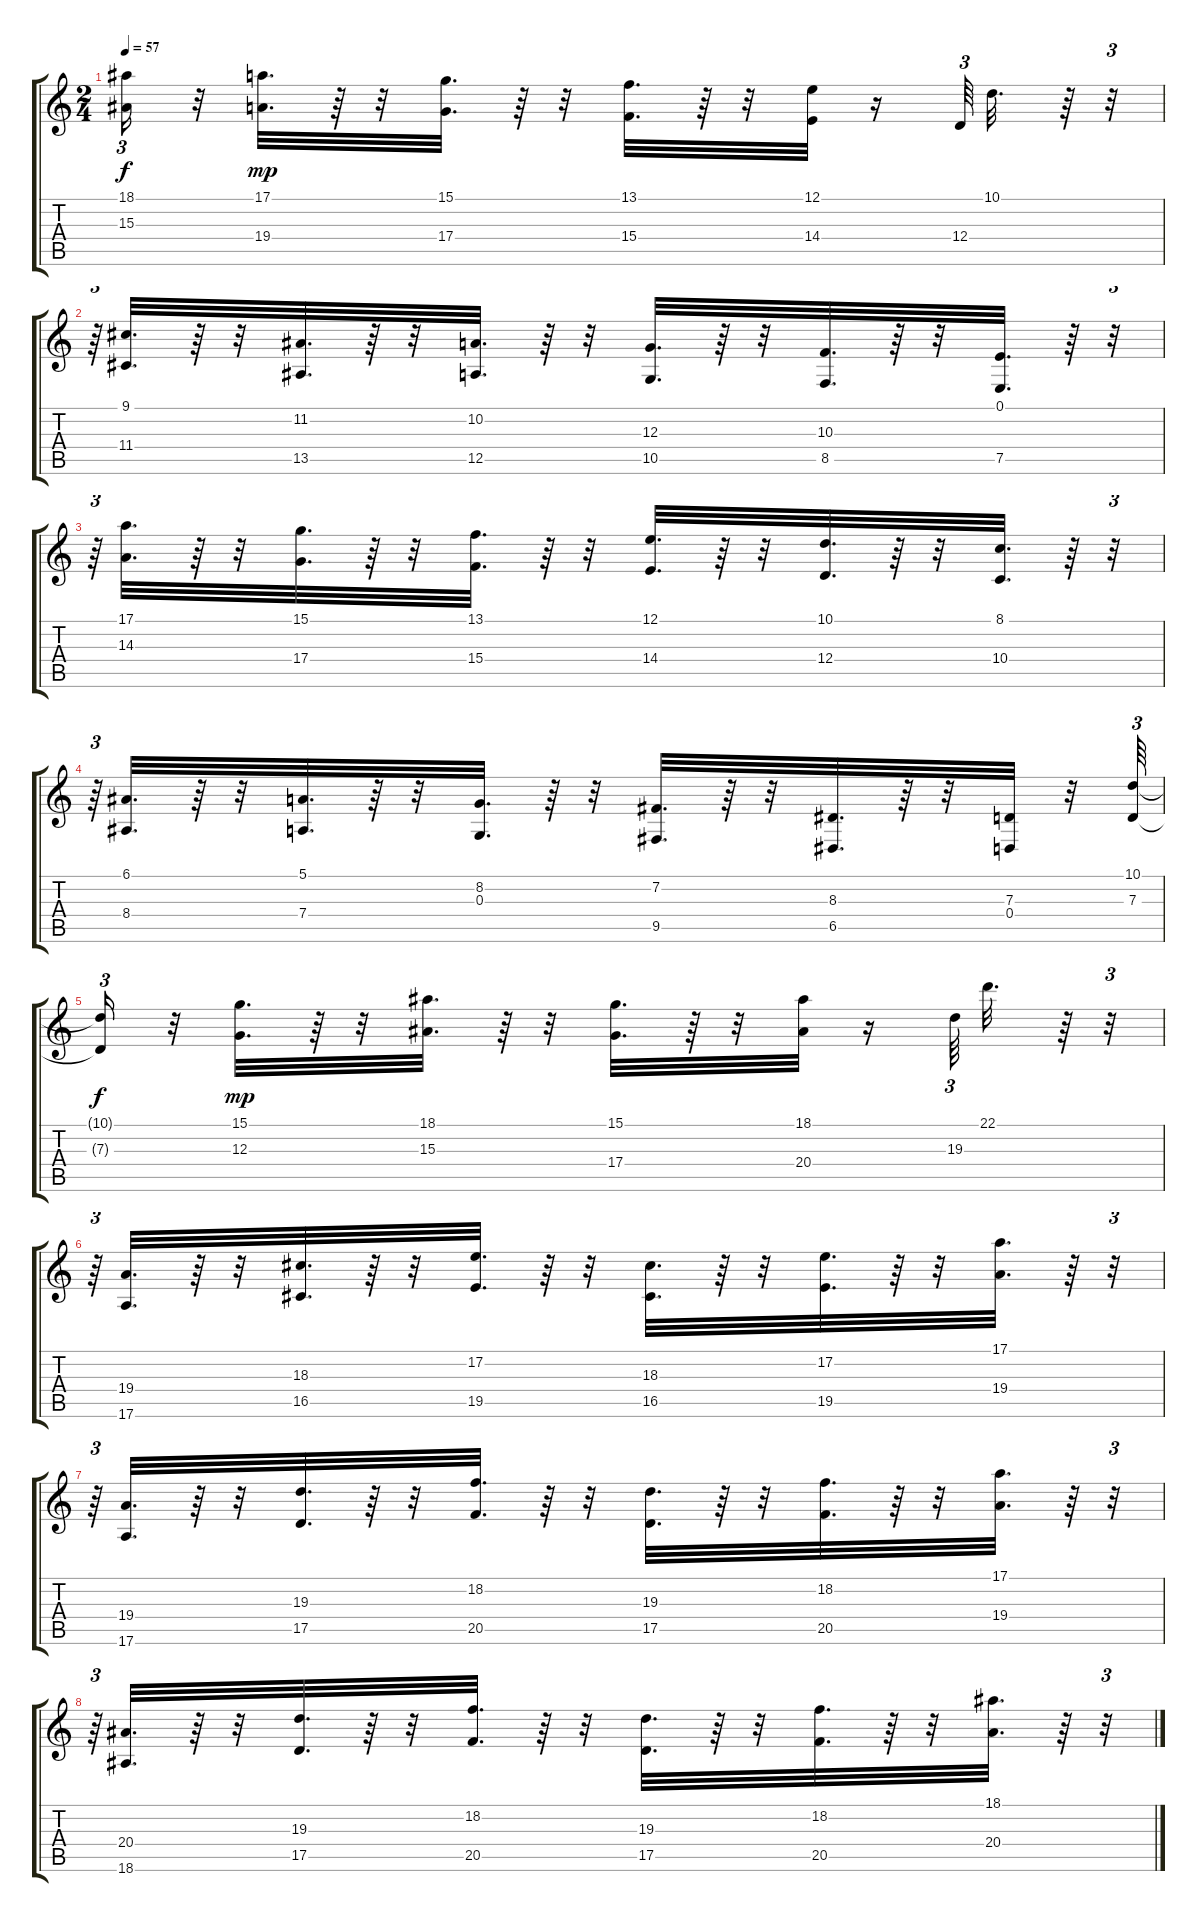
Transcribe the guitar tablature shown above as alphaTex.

\track "" {instrument stringensemble1}
\staff {score tabs}
\tuning (E4 B3 G3 D3 A2 E2) {hide}
\ts (2 4)
\tempo 57
\clef g2
\ks c
(18.1{t} 15.3{t}).16{tu (3 2) dy f} r.32 (17.1 19.4).32{d dy mp} r.64 r.32 (15.1 17.4).32{d} r.64 r.32 (13.1 15.4).32{d} r.64 r.32 (12.1 14.4).32 r.16 12.4.64{tu (3 2)} 10.1.32{d} r.64 r.32{tu (3 2)} |
r.64{tu (3 2)} (9.1 11.4).32{d} r.64 r.32 (11.2 13.5).32{d} r.64 r.32 (10.2 12.5).32{d} r.64 r.32 (12.3 10.5).32{d} r.64 r.32 (10.3 8.5).32{d} r.64 r.32 (0.1 7.5).32{d} r.64 r.32{tu (3 2)} |
r.64{tu (3 2)} (17.1 14.3).32{d} r.64 r.32 (15.1 17.4).32{d} r.64 r.32 (13.1 15.4).32{d} r.64 r.32 (12.1 14.4).32{d} r.64 r.32 (10.1 12.4).32{d} r.64 r.32 (8.1 10.4).32{d} r.64 r.32{tu (3 2)} |
r.64{tu (3 2)} (6.1 8.4).32{d} r.64 r.32 (5.1 7.4).32{d} r.64 r.32 (8.2 0.3).32{d} r.64 r.32 (7.2 9.5).32{d} r.64 r.32 (8.3 6.5).32{d} r.64 r.32 (7.3 0.4).32 r.32 (10.1 7.3).64{tu (3 2)} |
(10.1{t} 7.3{t}).16{tu (3 2) dy f} r.32 (15.1 12.3).32{d dy mp} r.64 r.32 (18.1 15.3).32{d} r.64 r.32 (15.1 17.4).32{d} r.64 r.32 (18.1 20.4).32 r.16 19.3.64{tu (3 2)} 22.1.32{d} r.64 r.32{tu (3 2)} |
r.64{tu (3 2)} (19.4 17.6).32{d} r.64 r.32 (18.3 16.5).32{d} r.64 r.32 (17.2 19.5).32{d} r.64 r.32 (18.3 16.5).32{d} r.64 r.32 (17.2 19.5).32{d} r.64 r.32 (17.1 19.4).32{d} r.64 r.32{tu (3 2)} |
r.64{tu (3 2)} (19.4 17.6).32{d} r.64 r.32 (19.3 17.5).32{d} r.64 r.32 (18.2 20.5).32{d} r.64 r.32 (19.3 17.5).32{d} r.64 r.32 (18.2 20.5).32{d} r.64 r.32 (17.1 19.4).32{d} r.64 r.32{tu (3 2)} |
r.64{tu (3 2)} (20.4 18.6).32{d} r.64 r.32 (19.3 17.5).32{d} r.64 r.32 (18.2 20.5).32{d} r.64 r.32 (19.3 17.5).32{d} r.64 r.32 (18.2 20.5).32{d} r.64 r.32 (18.1 20.4).32{d} r.64 r.32{tu (3 2)}
